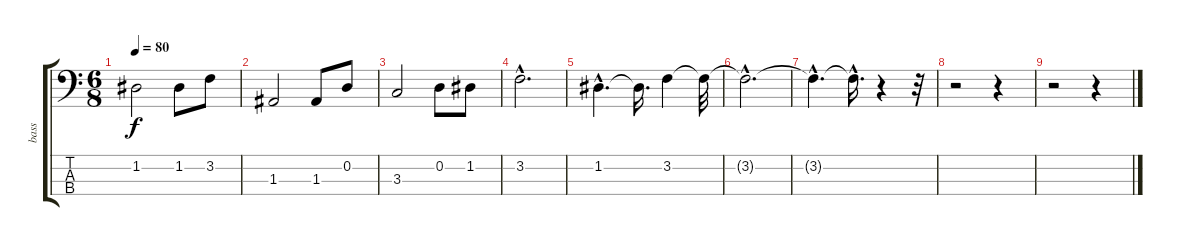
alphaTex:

\track ("bass" "bass") {instrument electricbassfinger}
\staff {score tabs}
\tuning (G2 D2 A1 E1) {hide}
\ts (6 8)
\tempo 80
\clef f4
\ks c
1.2.2{dy f} 1.2.8 3.2.8 |
1.3.2 1.3.8 0.2.8 |
3.3.2 0.2.8 1.2.8 |
3.2{hac}.2{d} |
1.2{hac}.4{d} 1.2{t}.16{d} 3.2.4 3.2{t}.32 |
3.2{hac t}.2{d} |
3.2{hac t}.4{d} 3.2{hac t}.16{d} r.4 r.32 |
r.2 r.4 |
r.2 r.4
